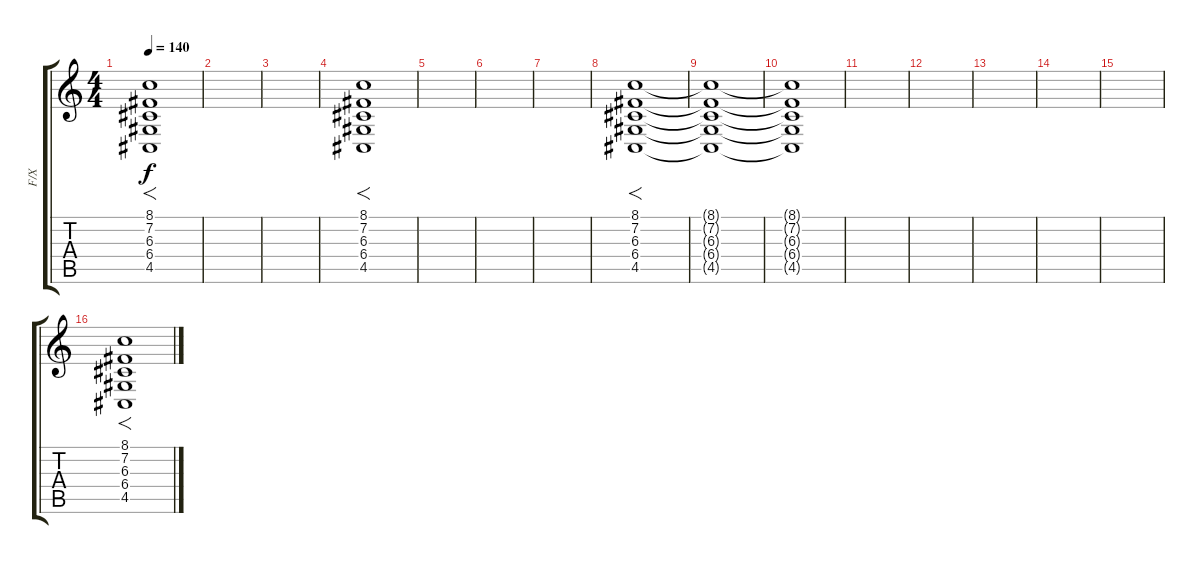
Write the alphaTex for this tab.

\track ("F/X" "F/X") {instrument seashore}
\staff {score tabs}
\tuning (E4 B3 G3 D3 A2 E2) {hide}
\ts (4 4)
\tempo 140
\clef g2
\ks c
(8.1 7.2 6.3 6.4 4.5).1{f dy f} |
|
|
(8.1 7.2 6.3 6.4 4.5).1{f} |
|
|
|
(8.1 7.2 6.3 6.4 4.5).1{f} |
(8.1{t} 7.2{t} 6.3{t} 6.4{t} 4.5{t}).1 |
(8.1{t} 7.2{t} 6.3{t} 6.4{t} 4.5{t}).1 |
|
|
|
|
|
(8.1 7.2 6.3 6.4 4.5).1{f}
